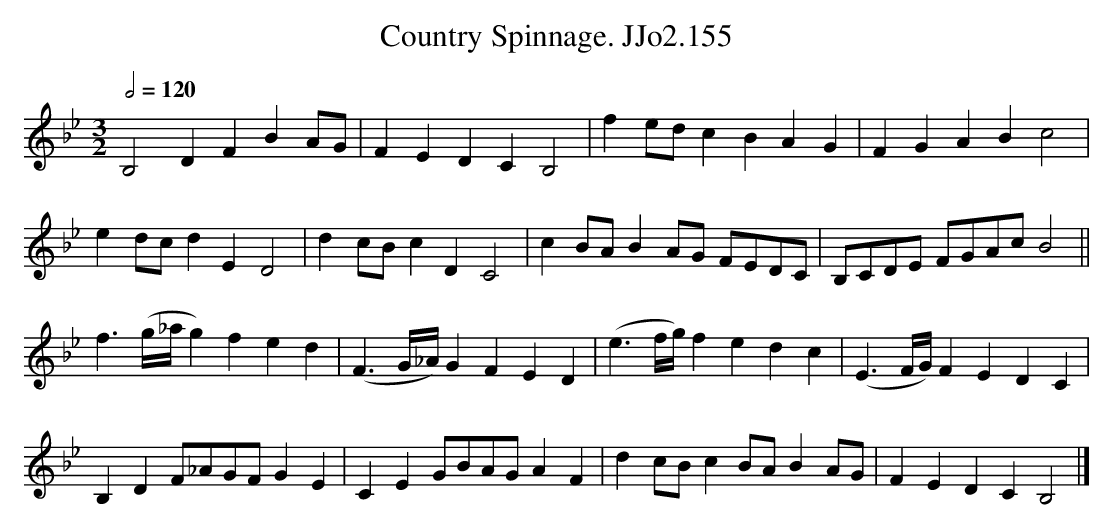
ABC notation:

X:1
T:Country Spinnage. JJo2.155
M:3/2
L:1/4
Q:1/2=120
K:Bb
B,2DFBA/G/|FEDCB,2|fe/d/cBAG|FGABc2|
ed/c/dED2|dc/B/cDC2|cB/A/BA/G/ F/E/D/C/|B,/C/D/E/ F/G/A/c/B2||
f3/2(g//_a//g)fed|(F3/2G//_A//)GFED|(e3/2f//g//)fedc|(E3/2F//G//)FEDC|
B,DF/_A/G/F/GE|CEG/B/A/G/AF|dc/B/cB/A/BA/G/|FEDCB,2|]
